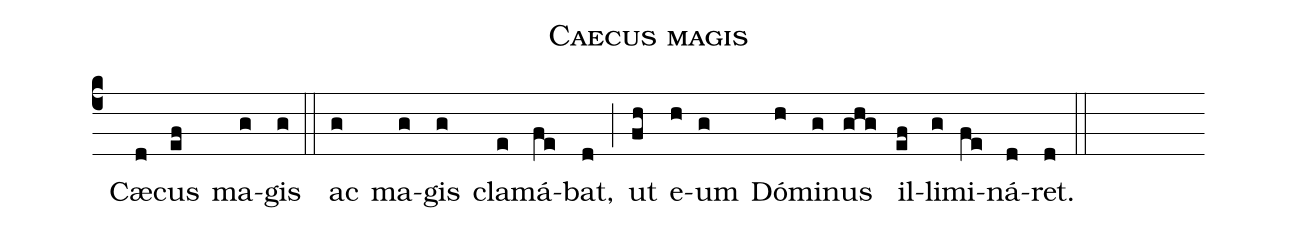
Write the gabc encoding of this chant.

name:Caecus magis;
office-part:Antiphona;
mode:1;
%%
(c4) () Cæ(d)cus(ef) ma(g)gis(g) (::) ac(g) ma(g)gis(g) cla(e)má(fe)bat,(d) (;) ut(fh) e(h)um(g) Dó(h)mi(g)nus(ghg) il(ef)li(g)mi(fe)ná(d)ret.(d) (::)
